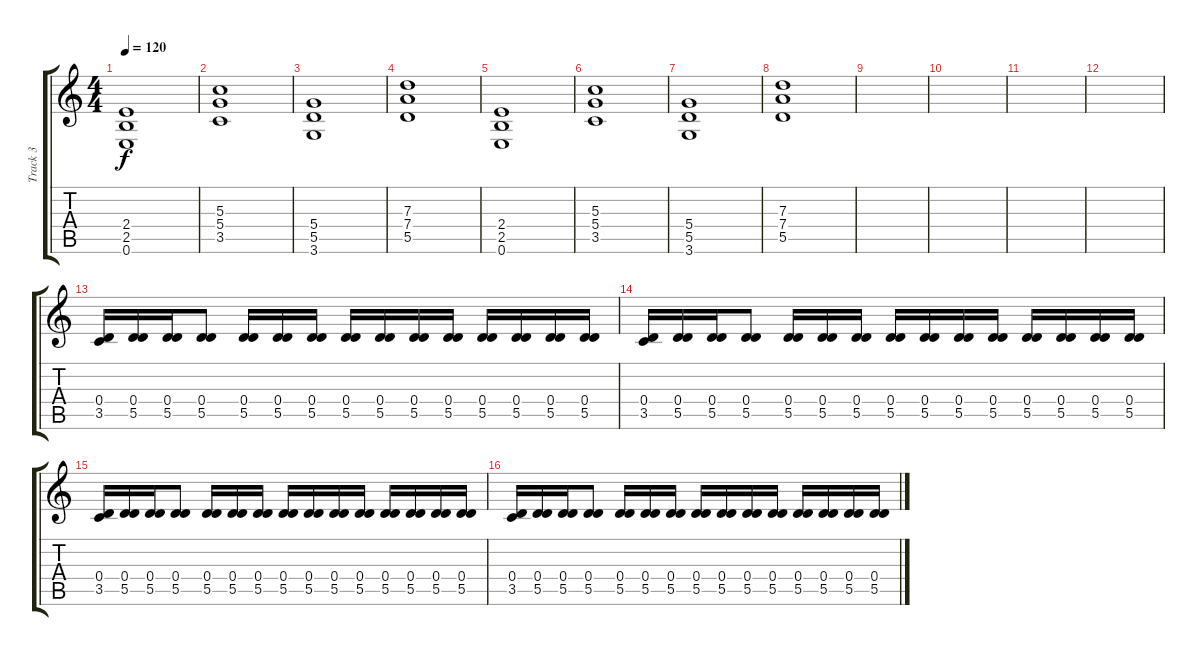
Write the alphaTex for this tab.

\track ("Track 3" "Track 3") {instrument overdrivenguitar}
\staff {score tabs}
\tuning (E4 B3 G3 D3 A2 E2) {hide}
\ts (4 4)
\tempo 120
\clef g2
\ks c
(2.4 2.5 0.6).1{dy f} |
(5.3 5.4 3.5).1 |
(5.4 5.5 3.6).1 |
(7.3 7.4 5.5).1 |
(2.4 2.5 0.6).1 |
(5.3 5.4 3.5).1 |
(5.4 5.5 3.6).1 |
(7.3 7.4 5.5).1 |
|
|
|
|
(0.4 3.5).16 (0.4 5.5).16 (0.4 5.5).16 (0.4 5.5).8 (0.4 5.5).16 (0.4 5.5).16 (0.4 5.5).16 (0.4 5.5).16 (0.4 5.5).16 (0.4 5.5).16 (0.4 5.5).16 (0.4 5.5).16 (0.4 5.5).16 (0.4 5.5).16 (0.4 5.5).16 |
(0.4 3.5).16 (0.4 5.5).16 (0.4 5.5).16 (0.4 5.5).8 (0.4 5.5).16 (0.4 5.5).16 (0.4 5.5).16 (0.4 5.5).16 (0.4 5.5).16 (0.4 5.5).16 (0.4 5.5).16 (0.4 5.5).16 (0.4 5.5).16 (0.4 5.5).16 (0.4 5.5).16 |
(0.4 3.5).16 (0.4 5.5).16 (0.4 5.5).16 (0.4 5.5).8 (0.4 5.5).16 (0.4 5.5).16 (0.4 5.5).16 (0.4 5.5).16 (0.4 5.5).16 (0.4 5.5).16 (0.4 5.5).16 (0.4 5.5).16 (0.4 5.5).16 (0.4 5.5).16 (0.4 5.5).16 |
(0.4 3.5).16 (0.4 5.5).16 (0.4 5.5).16 (0.4 5.5).8 (0.4 5.5).16 (0.4 5.5).16 (0.4 5.5).16 (0.4 5.5).16 (0.4 5.5).16 (0.4 5.5).16 (0.4 5.5).16 (0.4 5.5).16 (0.4 5.5).16 (0.4 5.5).16 (0.4 5.5).16
